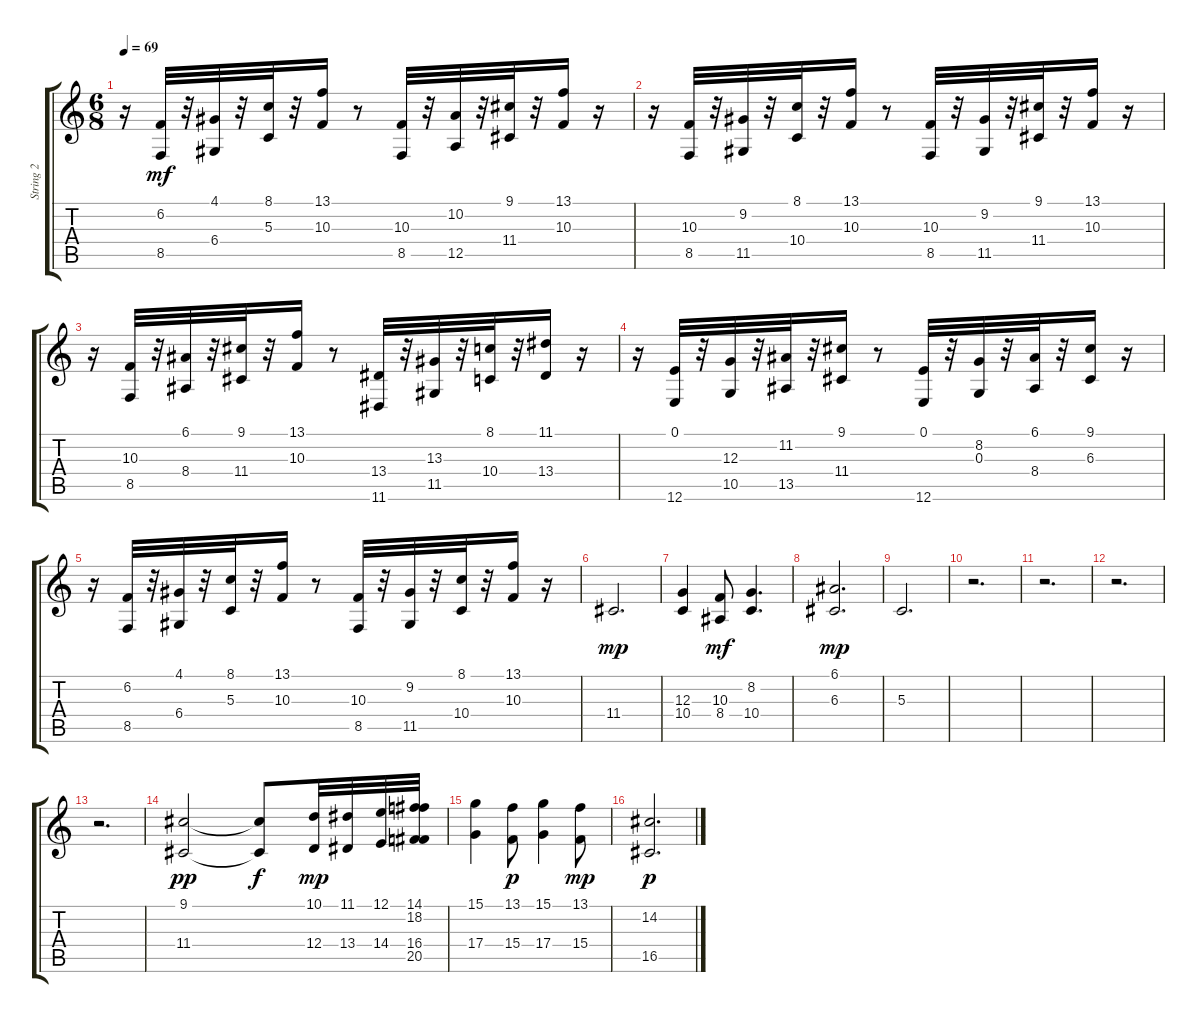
\track ("String 2" "String 2") {instrument stringensemble1}
\staff {score tabs}
\tuning (E4 B3 G3 D3 A2 E2) {hide}
\ts (6 8)
\tempo 69
\clef g2
\ks c
r.16{dy mf} (6.2 8.5).32 r.32 (4.1 6.4).32 r.32 (8.1 5.3).32 r.32 (13.1 10.3).16 r.8 (10.3 8.5).32 r.32 (10.2 12.5).32 r.32 (9.1 11.4).32 r.32 (13.1 10.3).16 r.16 |
r.16 (10.3 8.5).32 r.32 (9.2 11.5).32 r.32 (8.1 10.4).32 r.32 (13.1 10.3).16 r.8 (10.3 8.5).32 r.32 (9.2 11.5).32 r.32 (9.1 11.4).32 r.32 (13.1 10.3).16 r.16 |
r.16 (10.3 8.5).32 r.32 (6.1 8.4).32 r.32 (9.1 11.4).32 r.32 (13.1 10.3).16 r.8 (13.4 11.6).32 r.32 (13.3 11.5).32 r.32 (8.1 10.4).32 r.32 (11.1 13.4).16 r.16 |
r.16 (0.1 12.6).32 r.32 (12.3 10.5).32 r.32 (11.2 13.5).32 r.32 (9.1 11.4).16 r.8 (0.1 12.6).32 r.32 (8.2 0.3).32 r.32 (6.1 8.4).32 r.32 (9.1 6.3).16 r.16 |
r.16 (6.2 8.5).32 r.32 (4.1 6.4).32 r.32 (8.1 5.3).32 r.32 (13.1 10.3).16 r.8 (10.3 8.5).32 r.32 (9.2 11.5).32 r.32 (8.1 10.4).32 r.32 (13.1 10.3).16 r.16 |
11.4.2{d dy mp} |
(12.3 10.4).4 (10.3 8.4).8{dy mf} (8.2 10.4).4{d} |
(6.1 6.3).2{d dy mp} |
5.3.2{d} |
r.2{d} |
r.2{d} |
r.2{d} |
r.2{d} |
(9.1 11.4).2{dy pp} (9.1{t} 11.4{t}).8{dy f} (10.1 12.4).32{dy mp} (11.1 13.4).32 (12.1 14.4).32 (14.1 18.2 16.4 20.5).32 |
(15.1 17.4).4 (13.1 15.4).8{dy p} (15.1 17.4).4 (13.1 15.4).8{dy mp} |
(14.2 16.5).2{d dy p}
